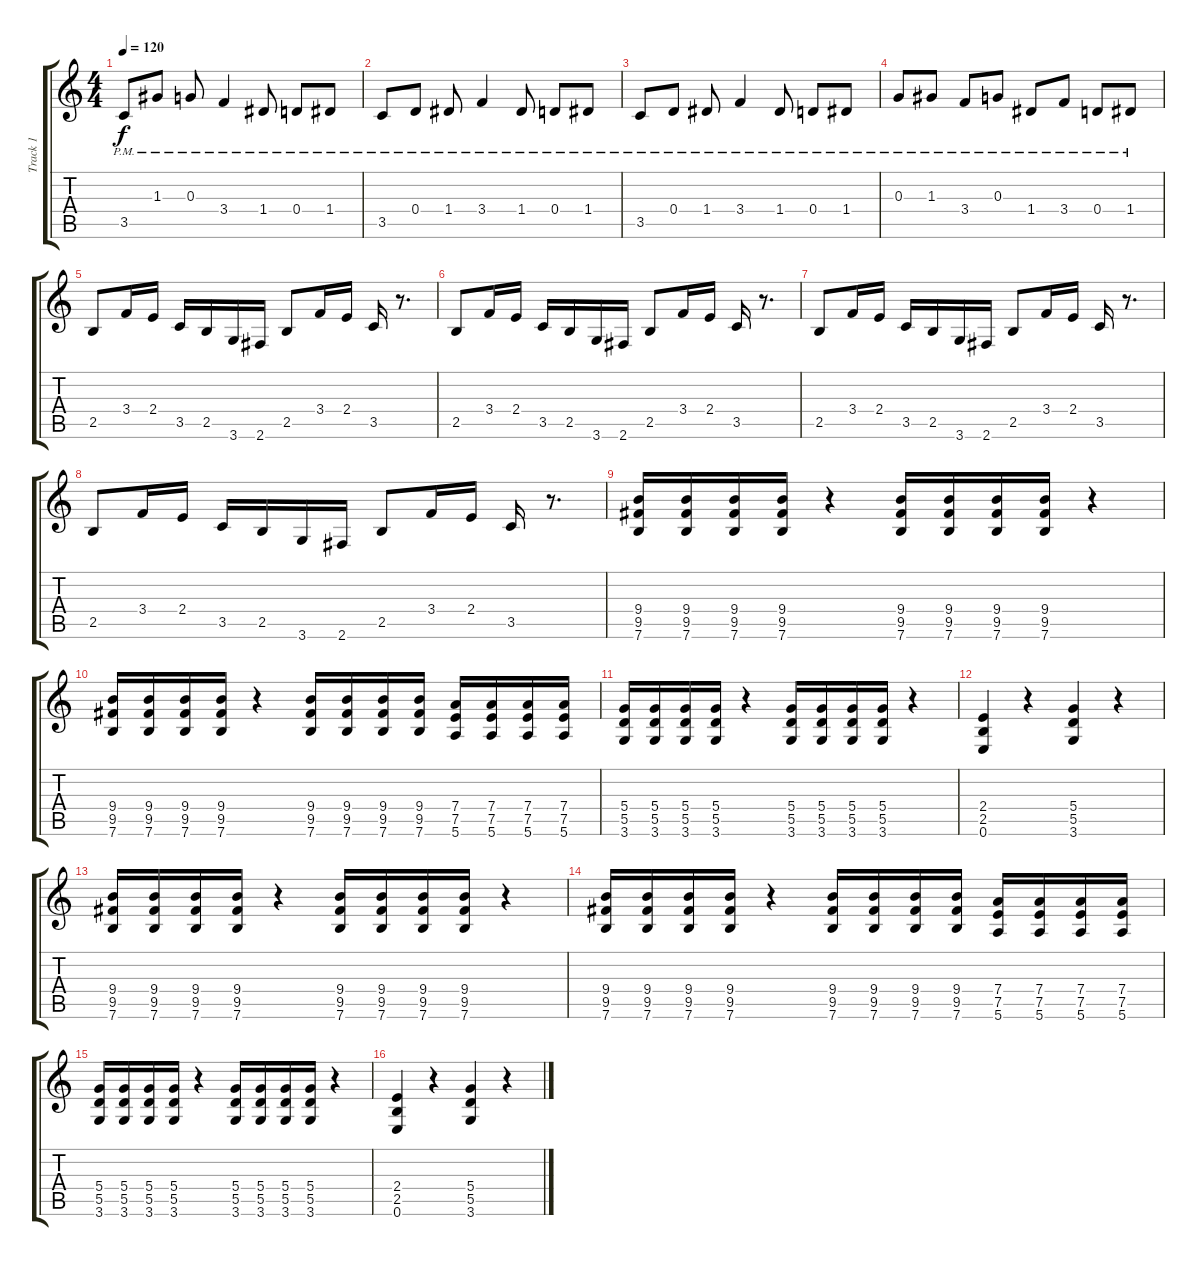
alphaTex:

\track ("Track 1" "Track 1") {instrument overdrivenguitar}
\staff {score tabs}
\tuning (E4 B3 G3 D3 A2 E2) {hide}
\ts (4 4)
\tempo 120
\clef g2
\ks c
3.5{pm}.8{dy f instrument overdrivenguitar} 1.3{pm}.8 0.3{pm}.8 3.4{pm}.4 1.4{pm}.8 0.4{pm}.8 1.4{pm}.8 |
3.5{pm}.8 0.4{pm}.8 1.4{pm}.8 3.4{pm}.4 1.4{pm}.8 0.4{pm}.8 1.4{pm}.8 |
3.5{pm}.8 0.4{pm}.8 1.4{pm}.8 3.4{pm}.4 1.4{pm}.8 0.4{pm}.8 1.4{pm}.8 |
0.3{pm}.8 1.3{pm}.8 3.4{pm}.8 0.3{pm}.8 1.4{pm}.8 3.4{pm}.8 0.4{pm}.8 1.4{pm}.8 |
2.5.8 3.4.16 2.4.16 3.5.16 2.5.16 3.6.16 2.6.16 2.5.8 3.4.16 2.4.16 3.5.16 r.8{d} |
2.5.8 3.4.16 2.4.16 3.5.16 2.5.16 3.6.16 2.6.16 2.5.8 3.4.16 2.4.16 3.5.16 r.8{d} |
2.5.8 3.4.16 2.4.16 3.5.16 2.5.16 3.6.16 2.6.16 2.5.8 3.4.16 2.4.16 3.5.16 r.8{d} |
2.5.8 3.4.16 2.4.16 3.5.16 2.5.16 3.6.16 2.6.16 2.5.8 3.4.16 2.4.16 3.5.16 r.8{d} |
(9.4 9.5 7.6).16 (9.4 9.5 7.6).16 (9.4 9.5 7.6).16 (9.4 9.5 7.6).16 r.4 (9.4 9.5 7.6).16 (9.4 9.5 7.6).16 (9.4 9.5 7.6).16 (9.4 9.5 7.6).16 r.4 |
(9.4 9.5 7.6).16 (9.4 9.5 7.6).16 (9.4 9.5 7.6).16 (9.4 9.5 7.6).16 r.4 (9.4 9.5 7.6).16 (9.4 9.5 7.6).16 (9.4 9.5 7.6).16 (9.4 9.5 7.6).16 (7.4 7.5 5.6).16 (7.4 7.5 5.6).16 (7.4 7.5 5.6).16 (7.4 7.5 5.6).16 |
(5.4 5.5 3.6).16 (5.4 5.5 3.6).16 (5.4 5.5 3.6).16 (5.4 5.5 3.6).16 r.4 (5.4 5.5 3.6).16 (5.4 5.5 3.6).16 (5.4 5.5 3.6).16 (5.4 5.5 3.6).16 r.4 |
(2.4 2.5 0.6).4 r.4 (5.4 5.5 3.6).4 r.4 |
(9.4 9.5 7.6).16 (9.4 9.5 7.6).16 (9.4 9.5 7.6).16 (9.4 9.5 7.6).16 r.4 (9.4 9.5 7.6).16 (9.4 9.5 7.6).16 (9.4 9.5 7.6).16 (9.4 9.5 7.6).16 r.4 |
(9.4 9.5 7.6).16 (9.4 9.5 7.6).16 (9.4 9.5 7.6).16 (9.4 9.5 7.6).16 r.4 (9.4 9.5 7.6).16 (9.4 9.5 7.6).16 (9.4 9.5 7.6).16 (9.4 9.5 7.6).16 (7.4 7.5 5.6).16 (7.4 7.5 5.6).16 (7.4 7.5 5.6).16 (7.4 7.5 5.6).16 |
(5.4 5.5 3.6).16 (5.4 5.5 3.6).16 (5.4 5.5 3.6).16 (5.4 5.5 3.6).16 r.4 (5.4 5.5 3.6).16 (5.4 5.5 3.6).16 (5.4 5.5 3.6).16 (5.4 5.5 3.6).16 r.4 |
(2.4 2.5 0.6).4 r.4 (5.4 5.5 3.6).4 r.4
